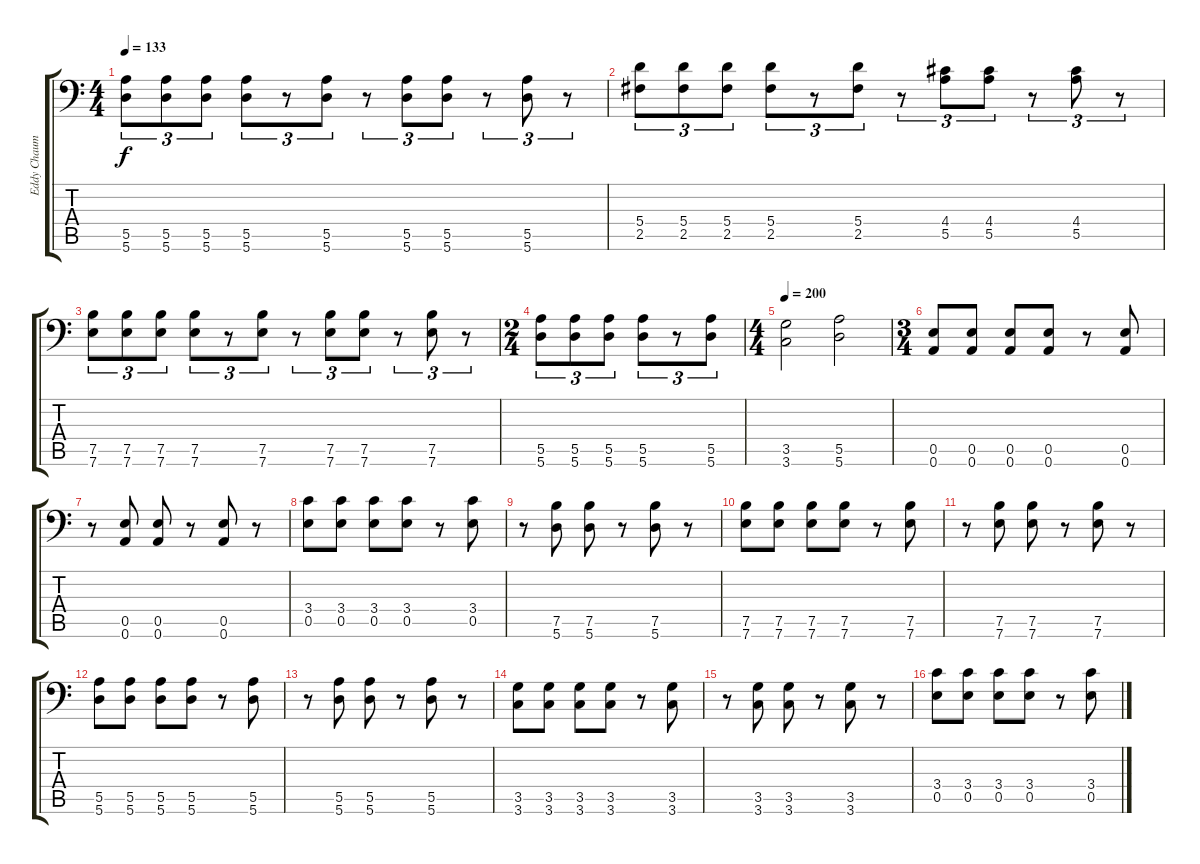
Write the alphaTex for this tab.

\track ("Eddy Chaumulot (Rythm)" "Eddy Chaum") {instrument distortionguitar}
\staff {score tabs}
\tuning (B3 Gb3 D3 A2 E2 A1) {hide}
\ts (4 4)
\tempo 133
\clef f4
\ks c
(5.5 5.6).8{tu (3 2) dy f} (5.5 5.6).8{tu (3 2)} (5.5 5.6).8{tu (3 2)} (5.5 5.6).8{tu (3 2)} r.8{tu (3 2)} (5.5 5.6).8{tu (3 2)} r.8{tu (3 2)} (5.5 5.6).8{tu (3 2)} (5.5 5.6).8{tu (3 2)} r.8{tu (3 2)} (5.5 5.6).8{tu (3 2)} r.8{tu (3 2)} |
(5.4 2.5).8{tu (3 2)} (5.4 2.5).8{tu (3 2)} (5.4 2.5).8{tu (3 2)} (5.4 2.5).8{tu (3 2)} r.8{tu (3 2)} (5.4 2.5).8{tu (3 2)} r.8{tu (3 2)} (4.4 5.5).8{tu (3 2)} (4.4 5.5).8{tu (3 2)} r.8{tu (3 2)} (4.4 5.5).8{tu (3 2)} r.8{tu (3 2)} |
(7.5 7.6).8{tu (3 2)} (7.5 7.6).8{tu (3 2)} (7.5 7.6).8{tu (3 2)} (7.5 7.6).8{tu (3 2)} r.8{tu (3 2)} (7.5 7.6).8{tu (3 2)} r.8{tu (3 2)} (7.5 7.6).8{tu (3 2)} (7.5 7.6).8{tu (3 2)} r.8{tu (3 2)} (7.5 7.6).8{tu (3 2)} r.8{tu (3 2)} |
\ts (2 4)
(5.5 5.6).8{tu (3 2)} (5.5 5.6).8{tu (3 2)} (5.5 5.6).8{tu (3 2)} (5.5 5.6).8{tu (3 2)} r.8{tu (3 2)} (5.5 5.6).8{tu (3 2)} |
\ts (4 4)
\tempo 200
(3.5 3.6).2 (5.5 5.6).2 |
\ts (3 4)
(0.5 0.6).8 (0.5 0.6).8 (0.5 0.6).8 (0.5 0.6).8 r.8 (0.5 0.6).8 |
r.8 (0.5 0.6).8 (0.5 0.6).8 r.8 (0.5 0.6).8 r.8 |
(3.4 0.5).8 (3.4 0.5).8 (3.4 0.5).8 (3.4 0.5).8 r.8 (3.4 0.5).8 |
r.8 (7.5 5.6).8 (7.5 5.6).8 r.8 (7.5 5.6).8 r.8 |
(7.5 7.6).8 (7.5 7.6).8 (7.5 7.6).8 (7.5 7.6).8 r.8 (7.5 7.6).8 |
r.8 (7.5 7.6).8 (7.5 7.6).8 r.8 (7.5 7.6).8 r.8 |
(5.5 5.6).8 (5.5 5.6).8 (5.5 5.6).8 (5.5 5.6).8 r.8 (5.5 5.6).8 |
r.8 (5.5 5.6).8 (5.5 5.6).8 r.8 (5.5 5.6).8 r.8 |
(3.5 3.6).8 (3.5 3.6).8 (3.5 3.6).8 (3.5 3.6).8 r.8 (3.5 3.6).8 |
r.8 (3.5 3.6).8 (3.5 3.6).8 r.8 (3.5 3.6).8 r.8 |
(3.4 0.5).8 (3.4 0.5).8 (3.4 0.5).8 (3.4 0.5).8 r.8 (3.4 0.5).8
